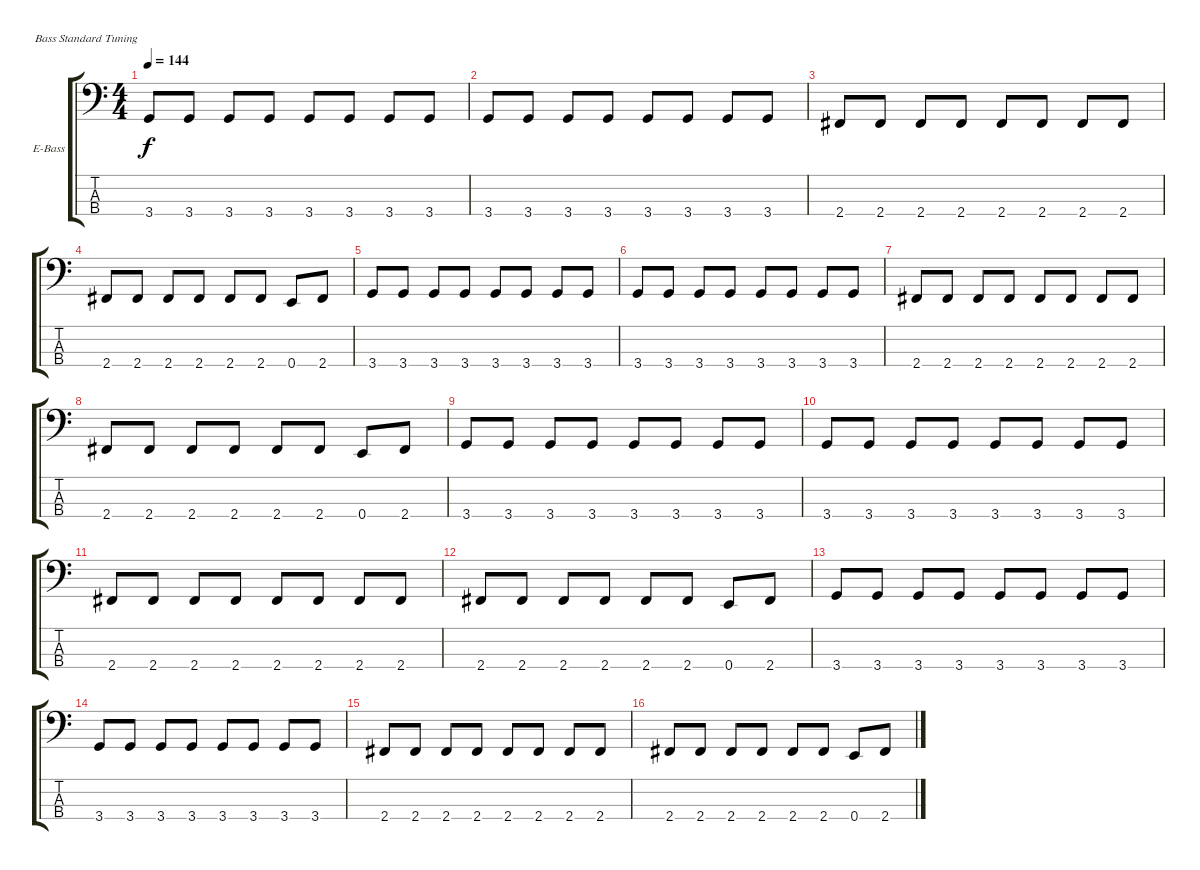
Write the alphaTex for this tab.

\bracketExtendMode groupsimilarinstruments
\firstSystemTrackNameOrientation horizontal
\otherSystemsTrackNameOrientation horizontal
\track ("Mark" "E-Bass") {instrument electricbasspick}
\staff {score tabs}
\tuning (G2 D2 A1 E1)
\ts (4 4)
\tempo 144
\clef f4
\ks c
3.4.8{dy f} 3.4.8 3.4.8 3.4.8 3.4.8 3.4.8 3.4.8 3.4.8 |
3.4.8 3.4.8 3.4.8 3.4.8 3.4.8 3.4.8 3.4.8 3.4.8 |
2.4.8 2.4.8 2.4.8 2.4.8 2.4.8 2.4.8 2.4.8 2.4.8 |
2.4.8 2.4.8 2.4.8 2.4.8 2.4.8 2.4.8 0.4.8 2.4.8 |
3.4.8 3.4.8 3.4.8 3.4.8 3.4.8 3.4.8 3.4.8 3.4.8 |
3.4.8 3.4.8 3.4.8 3.4.8 3.4.8 3.4.8 3.4.8 3.4.8 |
2.4.8 2.4.8 2.4.8 2.4.8 2.4.8 2.4.8 2.4.8 2.4.8 |
2.4.8 2.4.8 2.4.8 2.4.8 2.4.8 2.4.8 0.4.8 2.4.8 |
3.4.8 3.4.8 3.4.8 3.4.8 3.4.8 3.4.8 3.4.8 3.4.8 |
3.4.8 3.4.8 3.4.8 3.4.8 3.4.8 3.4.8 3.4.8 3.4.8 |
2.4.8 2.4.8 2.4.8 2.4.8 2.4.8 2.4.8 2.4.8 2.4.8 |
2.4.8 2.4.8 2.4.8 2.4.8 2.4.8 2.4.8 0.4.8 2.4.8 |
3.4.8 3.4.8 3.4.8 3.4.8 3.4.8 3.4.8 3.4.8 3.4.8 |
3.4.8 3.4.8 3.4.8 3.4.8 3.4.8 3.4.8 3.4.8 3.4.8 |
2.4.8 2.4.8 2.4.8 2.4.8 2.4.8 2.4.8 2.4.8 2.4.8 |
2.4.8 2.4.8 2.4.8 2.4.8 2.4.8 2.4.8 0.4.8 2.4.8
